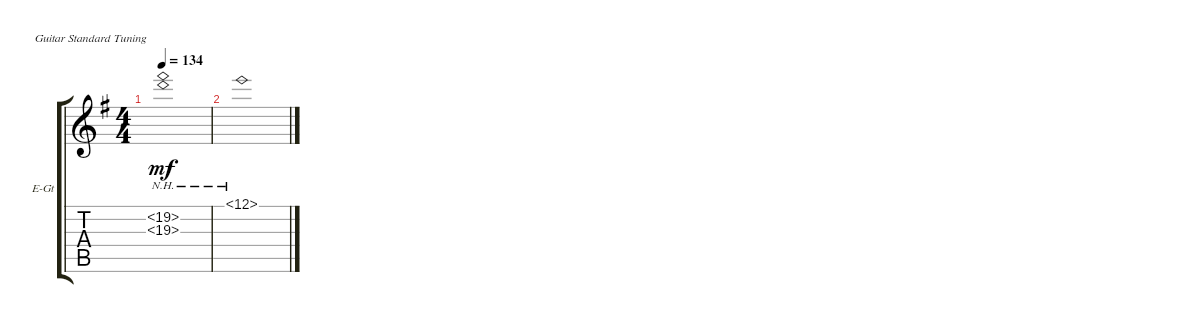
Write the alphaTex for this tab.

\bracketExtendMode groupsimilarinstruments
\firstSystemTrackNameOrientation horizontal
\otherSystemsTrackNameOrientation horizontal
\track ("guitar drive (Artur Potemkin)" "E-Gt") {instrument electricguitarmuted}
\staff {score tabs}
\tuning (E4 B3 G3 D3 A2 E2)
\ts (4 4)
\tempo 134
\clef g2
\ks eminor
(19.2{nh} 19.3{nh}).1{dy mf} |
12.1{nh}.1
